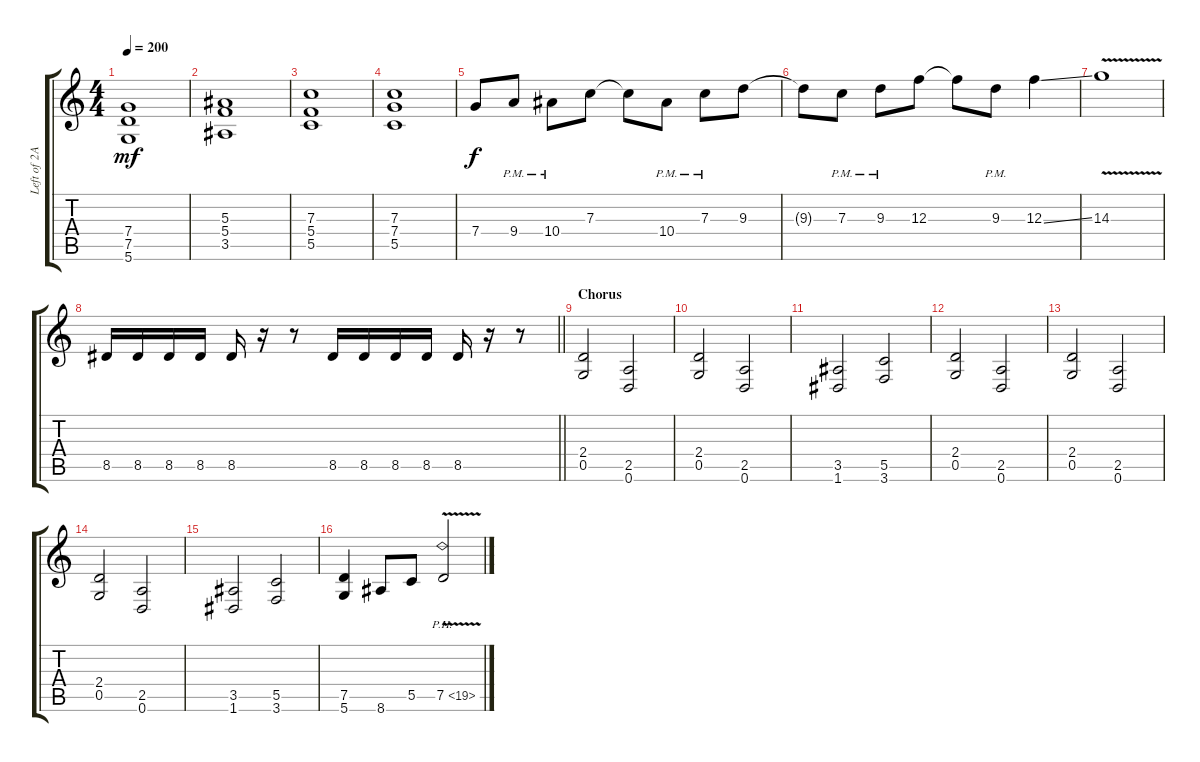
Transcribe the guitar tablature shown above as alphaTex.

\track ("Left of 2A" "Left of 2A") {solo instrument distortionguitar}
\staff {score tabs}
\tuning (D4 A3 F3 C3 G2 D2) {hide}
\ts (4 4)
\tempo 200
\clef g2
\ks c
(7.4 7.5 5.6).1{dy mf} |
(5.3 5.4 3.5).1 |
(7.3 5.4 5.5).1 |
(7.3 7.4 5.5).1 |
7.4.8{dy f} 9.4{pm}.8 10.4{pm}.8 7.3.8 7.3{t}.8 10.4{pm}.8 7.3{pm}.8 9.3.8 |
9.3{t}.8 7.3{pm}.8 9.3{pm}.8 12.3.8 12.3{t}.8 9.3{pm}.8 12.3{ss}.4 |
14.3{v}.1 |
\barLineRight lightlight
8.5.16 8.5.16 8.5.16 8.5.16 8.5.16 r.16 r.8 8.5.16 8.5.16 8.5.16 8.5.16 8.5.16 r.16 r.8 |
\section ("" "Chorus")
(2.4 0.5).2 (2.5 0.6).2 |
(2.4 0.5).2 (2.5 0.6).2 |
(3.5 1.6).2 (5.5 3.6).2 |
(2.4 0.5).2 (2.5 0.6).2 |
(2.4 0.5).2 (2.5 0.6).2 |
(2.4 0.5).2 (2.5 0.6).2 |
(3.5 1.6).2 (5.5 3.6).2 |
(7.5 5.6).4 8.6.8 5.5.8 7.5{ph 12 v}.2
